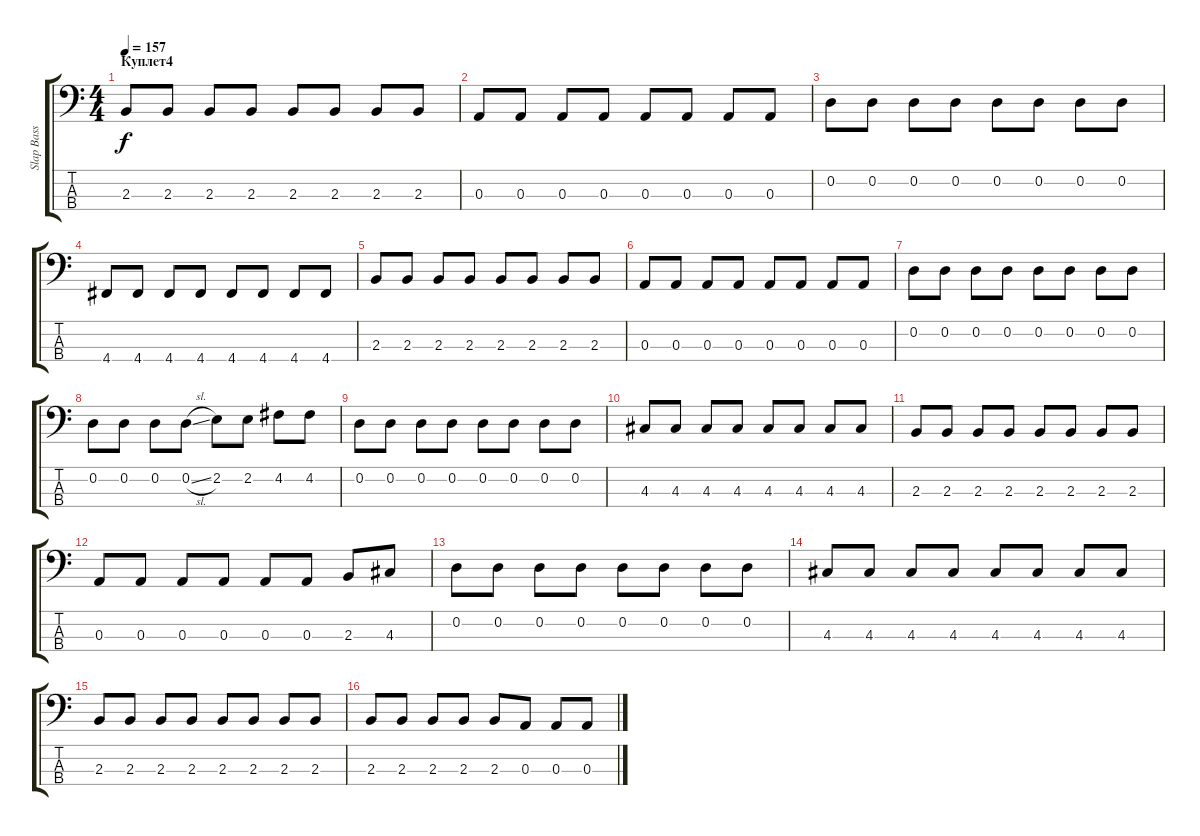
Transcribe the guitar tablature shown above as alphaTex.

\track ("Slap Bass" "Slap Bass") {instrument slapbass2}
\staff {score tabs}
\tuning (G2 D2 A1 D1) {hide}
\ts (4 4)
\section ("" "Куплет4")
\tempo 157
\clef f4
\ks c
2.3.8{dy f} 2.3.8 2.3.8 2.3.8 2.3.8 2.3.8 2.3.8 2.3.8 |
0.3.8 0.3.8 0.3.8 0.3.8 0.3.8 0.3.8 0.3.8 0.3.8 |
0.2.8 0.2.8 0.2.8 0.2.8 0.2.8 0.2.8 0.2.8 0.2.8 |
4.4.8 4.4.8 4.4.8 4.4.8 4.4.8 4.4.8 4.4.8 4.4.8 |
2.3.8 2.3.8 2.3.8 2.3.8 2.3.8 2.3.8 2.3.8 2.3.8 |
0.3.8 0.3.8 0.3.8 0.3.8 0.3.8 0.3.8 0.3.8 0.3.8 |
0.2.8 0.2.8 0.2.8 0.2.8 0.2.8 0.2.8 0.2.8 0.2.8 |
0.2.8 0.2.8 0.2.8 0.2{sl}.8 2.2.8 2.2.8 4.2.8 4.2.8 |
0.2.8 0.2.8 0.2.8 0.2.8 0.2.8 0.2.8 0.2.8 0.2.8 |
4.3.8 4.3.8 4.3.8 4.3.8 4.3.8 4.3.8 4.3.8 4.3.8 |
2.3.8 2.3.8 2.3.8 2.3.8 2.3.8 2.3.8 2.3.8 2.3.8 |
0.3.8 0.3.8 0.3.8 0.3.8 0.3.8 0.3.8 2.3.8 4.3.8 |
0.2.8 0.2.8 0.2.8 0.2.8 0.2.8 0.2.8 0.2.8 0.2.8 |
4.3.8 4.3.8 4.3.8 4.3.8 4.3.8 4.3.8 4.3.8 4.3.8 |
2.3.8 2.3.8 2.3.8 2.3.8 2.3.8 2.3.8 2.3.8 2.3.8 |
2.3.8 2.3.8 2.3.8 2.3.8 2.3.8 0.3.8 0.3.8 0.3.8
